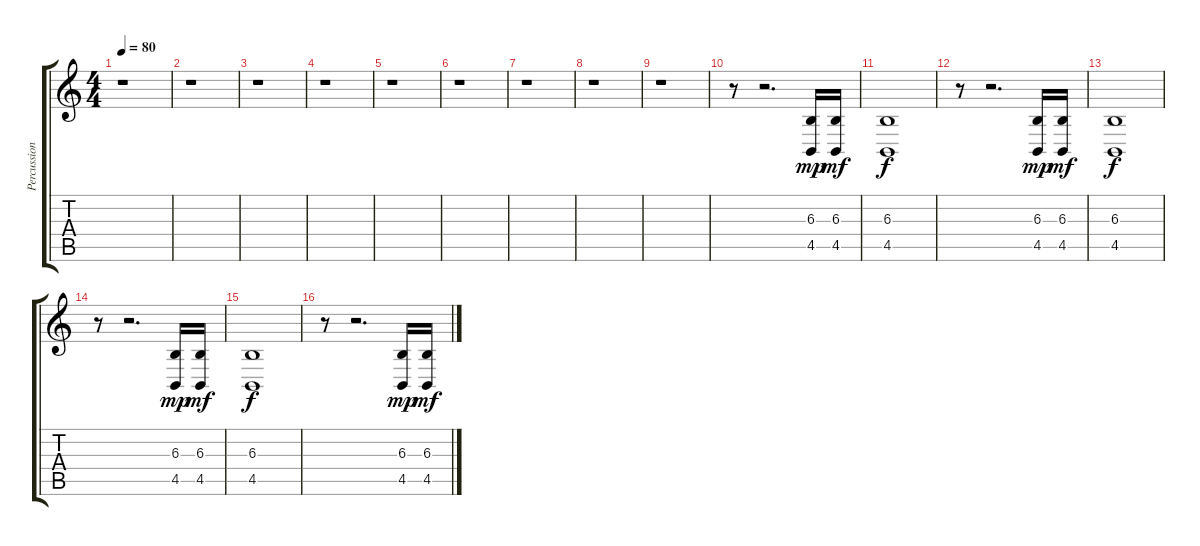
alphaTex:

\track ("Percussion" "Percussion") {instrument taikodrum}
\staff {score tabs}
\tuning (D4 A3 F3 C3 G2 D2) {hide}
\ts (4 4)
\tempo 80
\clef g2
\ks c
r.1{dy mp} |
r.1 |
r.1 |
r.1 |
r.1 |
r.1 |
r.1 |
r.1 |
r.1 |
r.8 r.2{d} (6.3 4.5).16 (6.3 4.5).16{dy mf} |
(6.3 4.5).1{dy f} |
r.8 r.2{d} (6.3 4.5).16{dy mp} (6.3 4.5).16{dy mf} |
(6.3 4.5).1{dy f} |
r.8 r.2{d} (6.3 4.5).16{dy mp} (6.3 4.5).16{dy mf} |
(6.3 4.5).1{dy f} |
r.8 r.2{d} (6.3 4.5).16{dy mp} (6.3 4.5).16{dy mf}
